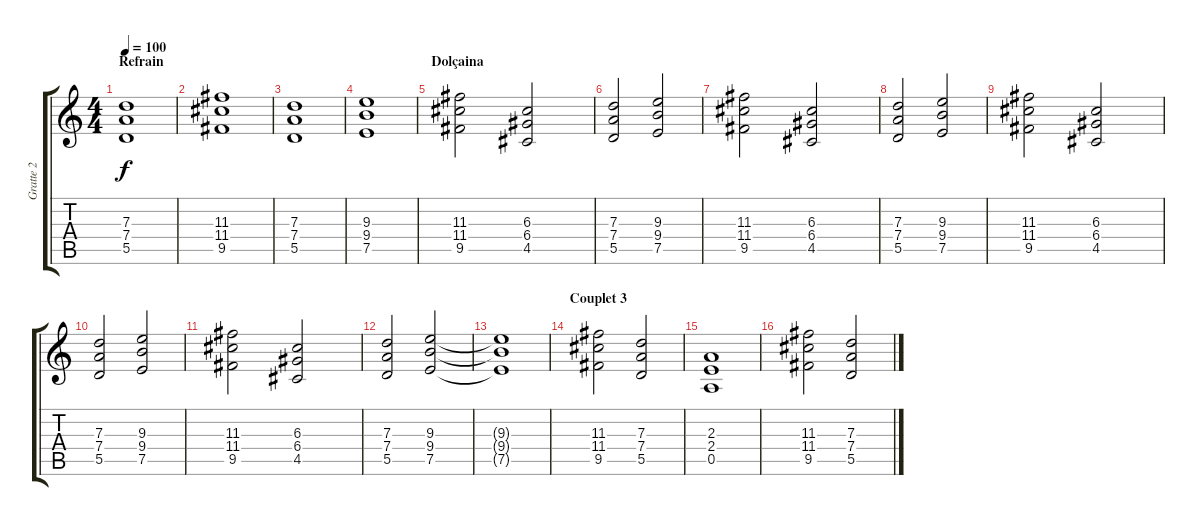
\track ("Gratte 2" "Gratte 2") {instrument distortionguitar}
\staff {score tabs}
\tuning (E4 B3 G3 D3 A2 E2) {hide}
\ts (4 4)
\section ("" "Refrain")
\tempo 100
\clef g2
\ks c
(7.3 7.4 5.5).1{dy f} |
(11.3 11.4 9.5).1 |
(7.3 7.4 5.5).1 |
(9.3 9.4 7.5).1 |
\section ("" "Dolçaina")
(11.3 11.4 9.5).2 (6.3 6.4 4.5).2 |
(7.3 7.4 5.5).2 (9.3 9.4 7.5).2 |
(11.3 11.4 9.5).2 (6.3 6.4 4.5).2 |
(7.3 7.4 5.5).2 (9.3 9.4 7.5).2 |
(11.3 11.4 9.5).2 (6.3 6.4 4.5).2 |
(7.3 7.4 5.5).2 (9.3 9.4 7.5).2 |
(11.3 11.4 9.5).2 (6.3 6.4 4.5).2 |
(7.3 7.4 5.5).2 (9.3 9.4 7.5).2 |
(9.3{t} 9.4{t} 7.5{t}).1 |
\section ("" "Couplet 3")
(11.3 11.4 9.5).2 (7.3 7.4 5.5).2 |
(2.3 2.4 0.5).1 |
(11.3 11.4 9.5).2 (7.3 7.4 5.5).2
